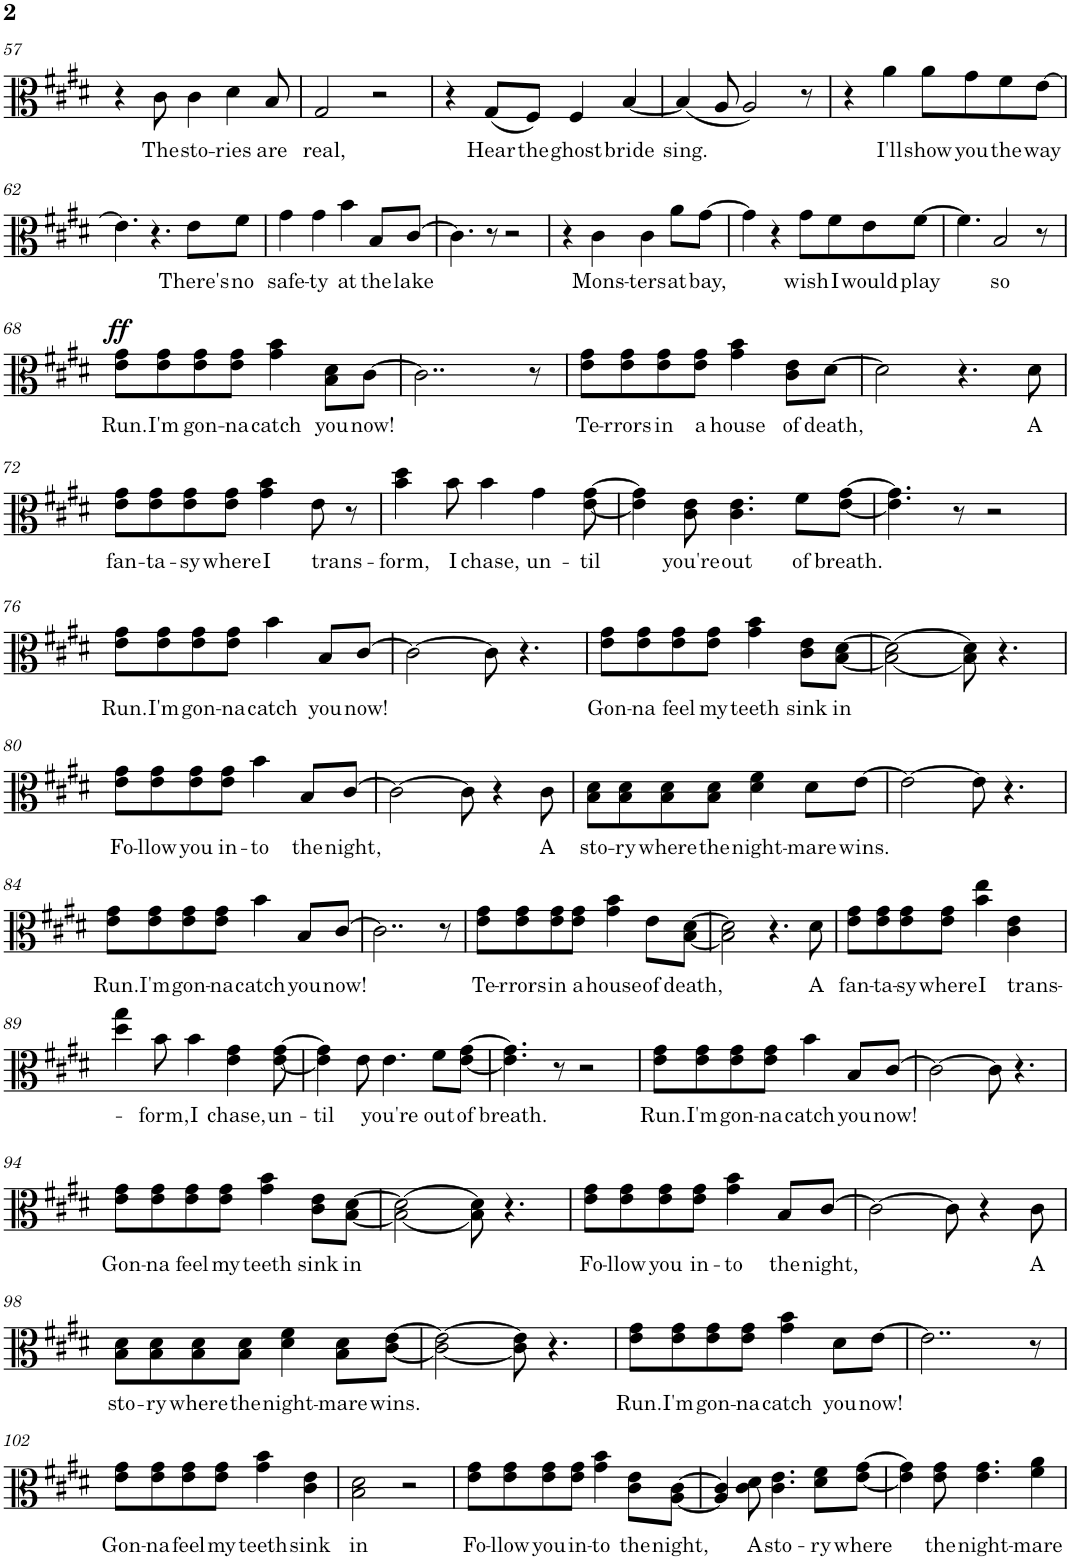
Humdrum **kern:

**kern	**text	**dynam
*part1	*part1	*part1
*staff1	*staff1	*staff1
*I"人声	*	*
!!LO:PB:g=z
*clefC3	*	*
*k[f#c#g#d#]	*	*
*M4/4	*	*
=57	=57	=57
4r	.	.
!	!LO:LY:b	!
8c#\	The	.
!	!LO:LY:b	!
4c#\	sto-	.
!	!LO:LY:b	!
4d#\	-ries	.
!	!LO:LY:b	!
8B/	are	.
=58	=58	=58
!	!LO:LY:b	!
2G#/	real,	.
2r	.	.
=59	=59	=59
4r	.	.
!	!LO:LY:b	!
(8G#/L	Hear	.
!	!LO:LY:b	!
8F#/J)	the	.
!	!LO:LY:b	!
4F#/	ghost	.
!	!LO:LY:b	!
[4B/	bride	.
=60	=60	=60
!	!LO:LY:b	!
(4B/]	sing.	.
8A/	.	.
2A/)	.	.
8r	.	.
=61	=61	=61
4r	.	.
!	!LO:LY:b	!
4a\	I'll	.
!	!LO:LY:b	!
8a\L	show	.
!	!LO:LY:b	!
8g#\	you	.
!	!LO:LY:b	!
8f#\	the	.
!	!LO:LY:b	!
[8e\J	way	.
!!LO:LB:g=z
=62	=62	=62
4.e\]	.	.
4.r	.	.
!	!LO:LY:b	!
8e\L	There's	.
!	!LO:LY:b	!
8f#\J	no	.
=63	=63	=63
!	!LO:LY:b	!
4g#\	safe-	.
!	!LO:LY:b	!
4g#\	-ty	.
!	!LO:LY:b	!
4b\	at	.
!	!LO:LY:b	!
8B/L	the	.
!	!LO:LY:b	!
[8c#/J	lake	.
=64	=64	=64
4.c#\]	.	.
8r	.	.
2r	.	.
=65	=65	=65
4r	.	.
!	!LO:LY:b	!
4c#\	Mons-	.
!	!LO:LY:b	!
4c#\	-ters	.
!	!LO:LY:b	!
8a\L	at	.
!	!LO:LY:b	!
[8g#\J	bay,	.
=66	=66	=66
4g#\]	.	.
4r	.	.
!	!LO:LY:b	!
8g#\L	wish	.
!	!LO:LY:b	!
8f#\	I	.
!	!LO:LY:b	!
8e\	would	.
!	!LO:LY:b	!
[8f#\J	play	.
=67	=67	=67
4.f#\]	.	.
!	!LO:LY:b	!
2B/	so	.
8r	.	.
!!LO:LB:g=z
=68	=68	=68
!	!LO:LY:b	!LO:DY:a
8e\ 8g#\L	Run.	ff
!	!LO:LY:b	!
8e\ 8g#\	I'm	.
!	!LO:LY:b	!
8e\ 8g#\	gon-	.
!	!LO:LY:b	!
8e\ 8g#\J	-na	.
!	!LO:LY:b	!
4g#\ 4b\	catch	.
!	!LO:LY:b	!
8B\ 8d#\L	you	.
!	!LO:LY:b	!
[8c#\J	now!	.
=69	=69	=69
2..c#\]	.	.
8r	.	.
=70	=70	=70
!	!LO:LY:b	!
8e\ 8g#\L	Te-	.
!	!LO:LY:b	!
8e\ 8g#\	-rrors	.
!	!LO:LY:b	!
8e\ 8g#\	in	.
!	!LO:LY:b	!
8e\ 8g#\J	a	.
!	!LO:LY:b	!
4g#\ 4b\	house	.
!	!LO:LY:b	!
8c#\ 8e\L	of	.
!	!LO:LY:b	!
[8d#\J	death,	.
=71	=71	=71
2d#\]	.	.
4.r	.	.
!	!LO:LY:b	!
8d#\	A	.
!!LO:LB:g=z
=72	=72	=72
!	!LO:LY:b	!
8e\ 8g#\L	fan-	.
!	!LO:LY:b	!
8e\ 8g#\	-ta-	.
!	!LO:LY:b	!
8e\ 8g#\	-sy	.
!	!LO:LY:b	!
8e\ 8g#\J	where	.
!	!LO:LY:b	!
4g#\ 4b\	I	.
!	!LO:LY:b	!
8e\	trans-	.
8r	.	.
=73	=73	=73
!	!LO:LY:b	!
4b\ 4dd#\	-form,	.
!	!LO:LY:b	!
8b\	I	.
!	!LO:LY:b	!
4b\	chase,	.
!	!LO:LY:b	!
4g#\	un-	.
!	!LO:LY:b	!
[8e\ [8g#\	-til	.
=74	=74	=74
4e\] 4g#\]	.	.
!	!LO:LY:b	!
8c#\ 8e\	you're	.
!	!LO:LY:b	!
4.c#\ 4.e\	out	.
!	!LO:LY:b	!
8f#\L	of	.
!	!LO:LY:b	!
[8e\ [8g#\J	breath.	.
=75	=75	=75
4.e\] 4.g#\]	.	.
8r	.	.
2r	.	.
!!LO:LB:g=z
=76	=76	=76
!	!LO:LY:b	!
8e\ 8g#\L	Run.	.
!	!LO:LY:b	!
8e\ 8g#\	I'm	.
!	!LO:LY:b	!
8e\ 8g#\	gon-	.
!	!LO:LY:b	!
8e\ 8g#\J	-na	.
!	!LO:LY:b	!
4b\	catch	.
!	!LO:LY:b	!
8B/L	you	.
!	!LO:LY:b	!
[8c#/J	now!	.
=77	=77	=77
2c#\_	.	.
8c#\]	.	.
4.r	.	.
=78	=78	=78
!	!LO:LY:b	!
8e\ 8g#\L	Gon-	.
!	!LO:LY:b	!
8e\ 8g#\	-na	.
!	!LO:LY:b	!
8e\ 8g#\	feel	.
!	!LO:LY:b	!
8e\ 8g#\J	my	.
!	!LO:LY:b	!
4g#\ 4b\	teeth	.
!	!LO:LY:b	!
8c#\ 8e\L	sink	.
!	!LO:LY:b	!
[8B\ [8d#\J	in	.
=79	=79	=79
2B\_ 2d#\_	.	.
8B\] 8d#\]	.	.
4.r	.	.
!!LO:LB:g=z
=80	=80	=80
!	!LO:LY:b	!
8e\ 8g#\L	Fo-	.
!	!LO:LY:b	!
8e\ 8g#\	-llow	.
!	!LO:LY:b	!
8e\ 8g#\	you	.
!	!LO:LY:b	!
8e\ 8g#\J	in-	.
!	!LO:LY:b	!
4b\	-to	.
!	!LO:LY:b	!
8B/L	the	.
!	!LO:LY:b	!
[8c#/J	night,	.
=81	=81	=81
2c#\_	.	.
8c#\]	.	.
4r	.	.
!	!LO:LY:b	!
8c#\	A	.
=82	=82	=82
!	!LO:LY:b	!
8B\ 8d#\L	sto-	.
!	!LO:LY:b	!
8B\ 8d#\	-ry	.
!	!LO:LY:b	!
8B\ 8d#\	where	.
!	!LO:LY:b	!
8B\ 8d#\J	the	.
!	!LO:LY:b	!
4d#\ 4f#\	night-	.
!	!LO:LY:b	!
8d#\L	-mare	.
!	!LO:LY:b	!
[8e\J	wins.	.
=83	=83	=83
2e\_	.	.
8e\]	.	.
4.r	.	.
!!LO:LB:g=z
=84	=84	=84
!	!LO:LY:b	!
8e\ 8g#\L	Run.	.
!	!LO:LY:b	!
8e\ 8g#\	I'm	.
!	!LO:LY:b	!
8e\ 8g#\	gon-	.
!	!LO:LY:b	!
8e\ 8g#\J	-na	.
!	!LO:LY:b	!
4b\	catch	.
!	!LO:LY:b	!
8B/L	you	.
!	!LO:LY:b	!
[8c#/J	now!	.
=85	=85	=85
2..c#\]	.	.
8r	.	.
=86	=86	=86
!	!LO:LY:b	!
8e\ 8g#\L	Te-	.
!	!LO:LY:b	!
8e\ 8g#\	-rrors	.
!	!LO:LY:b	!
8e\ 8g#\	in	.
!	!LO:LY:b	!
8e\ 8g#\J	a	.
!	!LO:LY:b	!
4g#\ 4b\	house	.
!	!LO:LY:b	!
8e\L	of	.
!	!LO:LY:b	!
[8B\ [8d#\J	death,	.
=87	=87	=87
2B\] 2d#\]	.	.
4.r	.	.
!	!LO:LY:b	!
8d#\	A	.
=88	=88	=88
!	!LO:LY:b	!
8e\ 8g#\L	fan-	.
!	!LO:LY:b	!
8e\ 8g#\	-ta-	.
!	!LO:LY:b	!
8e\ 8g#\	-sy	.
!	!LO:LY:b	!
8e\ 8g#\J	where	.
!	!LO:LY:b	!
4b\ 4ee\	I	.
!	!LO:LY:b	!
4c#\ 4e\	trans-	.
!!LO:LB:g=z
=89	=89	=89
4dd#\ 4gg#\	.	.
!	!LO:LY:b	!
8b\	-form,	.
!	!LO:LY:b	!
4b\	I	.
!	!LO:LY:b	!
4e\ 4g#\	chase,	.
!	!LO:LY:b	!
[8e\ [8g#\	un-	.
=90	=90	=90
!	!LO:LY:b	!
4e\] 4g#\]	-til	.
8e\	.	.
!	!LO:LY:b	!
4.e\	you're	.
!	!LO:LY:b	!
8f#\L	out	.
!	!LO:LY:b	!
[8e\ [8g#\J	of	.
=91	=91	=91
!	!LO:LY:b	!
4.e\] 4.g#\]	breath.	.
8r	.	.
2r	.	.
=92	=92	=92
!	!LO:LY:b	!
8e\ 8g#\L	Run.	.
!	!LO:LY:b	!
8e\ 8g#\	I'm	.
!	!LO:LY:b	!
8e\ 8g#\	gon-	.
!	!LO:LY:b	!
8e\ 8g#\J	-na	.
!	!LO:LY:b	!
4b\	catch	.
!	!LO:LY:b	!
8B/L	you	.
!	!LO:LY:b	!
[8c#/J	now!	.
=93	=93	=93
2c#\_	.	.
8c#\]	.	.
4.r	.	.
!!LO:LB:g=z
=94	=94	=94
!	!LO:LY:b	!
8e\ 8g#\L	Gon-	.
!	!LO:LY:b	!
8e\ 8g#\	-na	.
!	!LO:LY:b	!
8e\ 8g#\	feel	.
!	!LO:LY:b	!
8e\ 8g#\J	my	.
!	!LO:LY:b	!
4g#\ 4b\	teeth	.
!	!LO:LY:b	!
8c#\ 8e\L	sink	.
!	!LO:LY:b	!
[8B\ [8d#\J	in	.
=95	=95	=95
2B\_ 2d#\_	.	.
8B\] 8d#\]	.	.
4.r	.	.
=96	=96	=96
!	!LO:LY:b	!
8e\ 8g#\L	Fo-	.
!	!LO:LY:b	!
8e\ 8g#\	-llow	.
!	!LO:LY:b	!
8e\ 8g#\	you	.
!	!LO:LY:b	!
8e\ 8g#\J	in-	.
!	!LO:LY:b	!
4g#\ 4b\	-to	.
!	!LO:LY:b	!
8B/L	the	.
!	!LO:LY:b	!
[8c#/J	night,	.
=97	=97	=97
2c#\_	.	.
8c#\]	.	.
4r	.	.
!	!LO:LY:b	!
8c#\	A	.
!!LO:LB:g=z
=98	=98	=98
!	!LO:LY:b	!
8B\ 8d#\L	sto-	.
!	!LO:LY:b	!
8B\ 8d#\	-ry	.
!	!LO:LY:b	!
8B\ 8d#\	where	.
!	!LO:LY:b	!
8B\ 8d#\J	the	.
!	!LO:LY:b	!
4d#\ 4f#\	night-	.
!	!LO:LY:b	!
8B\ 8d#\L	-mare	.
!	!LO:LY:b	!
[8c#\ [8e\J	wins.	.
=99	=99	=99
2c#\_ 2e\_	.	.
8c#\] 8e\]	.	.
4.r	.	.
=100	=100	=100
!	!LO:LY:b	!
8e\ 8g#\L	Run.	.
!	!LO:LY:b	!
8e\ 8g#\	I'm	.
!	!LO:LY:b	!
8e\ 8g#\	gon-	.
!	!LO:LY:b	!
8e\ 8g#\J	-na	.
!	!LO:LY:b	!
4g#\ 4b\	catch	.
!	!LO:LY:b	!
8d#\L	you	.
!	!LO:LY:b	!
[8e\J	now!	.
=101	=101	=101
2..e\]	.	.
8r	.	.
!!LO:LB:g=z
=102	=102	=102
!	!LO:LY:b	!
8e\ 8g#\L	Gon-	.
!	!LO:LY:b	!
8e\ 8g#\	-na	.
!	!LO:LY:b	!
8e\ 8g#\	feel	.
!	!LO:LY:b	!
8e\ 8g#\J	my	.
!	!LO:LY:b	!
4g#\ 4b\	teeth	.
!	!LO:LY:b	!
4c#\ 4e\	sink	.
=103	=103	=103
!	!LO:LY:b	!
2B\ 2d#\	in	.
2r	.	.
=104	=104	=104
!	!LO:LY:b	!
8e\ 8g#\L	Fo-	.
!	!LO:LY:b	!
8e\ 8g#\	-llow	.
!	!LO:LY:b	!
8e\ 8g#\	you	.
!	!LO:LY:b	!
8e\ 8g#\J	in-	.
!	!LO:LY:b	!
4g#\ 4b\	-to	.
!	!LO:LY:b	!
8c#\ 8e\L	the	.
!	!LO:LY:b	!
[8A\ [8c#\J	night,	.
=105	=105	=105
4A/] 4c#/]	.	.
!	!LO:LY:b	!
8c#\ 8d#\	A	.
!	!LO:LY:b	!
4.c#\ 4.e\	sto-	.
!	!LO:LY:b	!
8d#\ 8f#\L	-ry	.
!	!LO:LY:b	!
[8e\ [8g#\J	where	.
=106	=106	=106
4e\] 4g#\]	.	.
!	!LO:LY:b	!
8e\ 8g#\	the	.
!	!LO:LY:b	!
4.e\ 4.g#\	night-	.
!	!LO:LY:b	!
4f#\ 4a\	-mare	.
=	=	=
*-	*-	*-
